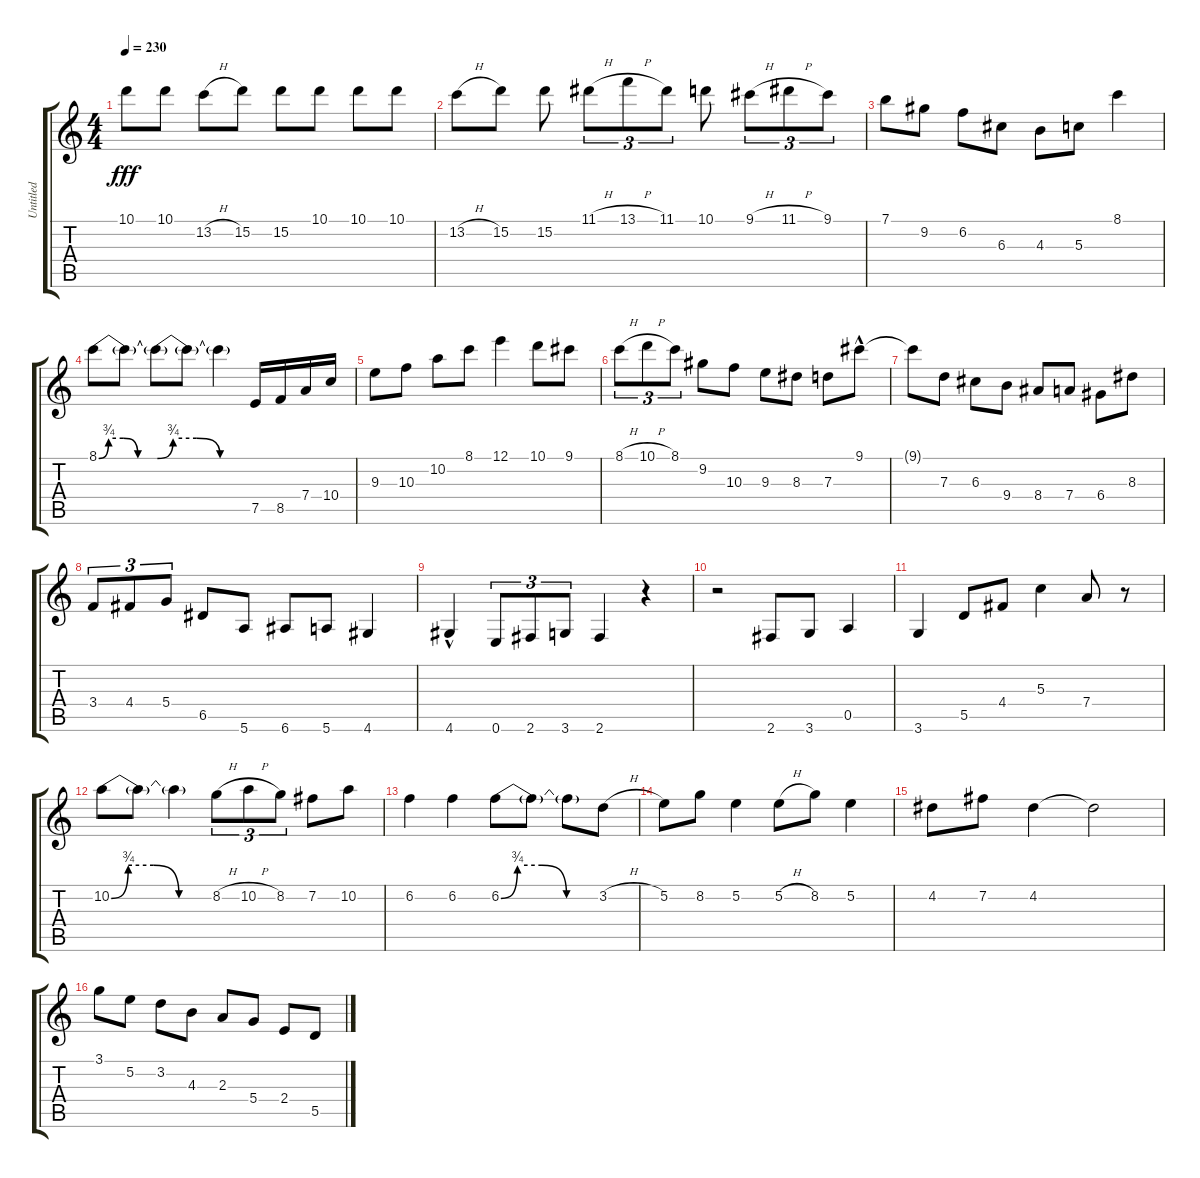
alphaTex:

\track ("Untitled" "Untitled") {instrument acousticguitarsteel}
\staff {score tabs}
\tuning (E4 B3 G3 D3 A2 E2) {hide}
\ts (4 4)
\tempo 230
\clef g2
\ks c
10.1.8{dy fff} 10.1.8 13.2{h}.8 15.2.8 15.2.8 10.1.8 10.1.8 10.1.8 |
13.2{h}.8 15.2.8 15.2.8 11.1{h}.8{tu (3 2)} 13.1{h}.8{tu (3 2)} 11.1.8{tu (3 2)} 10.1.8 9.1{h}.8{tu (3 2)} 11.1{h}.8{tu (3 2)} 9.1.8{tu (3 2)} |
7.1.8 9.2.8 6.2.8 6.3.8 4.3.8 5.3.8 8.1.4 |
8.1{be (custom 0 0 10 3 25 3 40 0 60 0)}.8 8.1{t}.8 8.1{be (custom 0 0 10 3 25 3 40 0 60 0) t}.8 8.1{t}.8 8.1{t}.4 7.5.16 8.5.16 7.4.16 10.4.16 |
9.3.8 10.3.8 10.2.8 8.1.8 12.1.4 10.1.8 9.1.8 |
8.1{h}.8{tu (3 2)} 10.1{h}.8{tu (3 2)} 8.1.8{tu (3 2)} 9.2.8 10.3.8 9.3.8 8.3.8 7.3.8 9.1{hac}.8 |
9.1{t}.8 7.3.8 6.3.8 9.4.8 8.4.8 7.4.8 6.4.8 8.3.8 |
3.4.8{tu (3 2)} 4.4.8{tu (3 2)} 5.4.8{tu (3 2)} 6.5.8 5.6.8 6.6.8 5.6.8 4.6.4 |
4.6{hac}.4 0.6.8{tu (3 2)} 2.6.8{tu (3 2)} 3.6.8{tu (3 2)} 2.6.4 r.4 |
r.2 2.6.8 3.6.8 0.5.4 |
3.6.4 5.5.8 4.4.8 5.3.4 7.4.8 r.8 |
10.2{be (custom 0 0 10 3 25 3 40 0 60 0)}.8 10.2{t}.8 10.2{t}.4 8.2{h}.8{tu (3 2)} 10.2{h}.8{tu (3 2)} 8.2.8{tu (3 2)} 7.2.8 10.2.8 |
6.2.4 6.2.4 6.2{be (custom 0 0 10 3 25 3 40 0 60 0)}.8 6.2{t}.8 6.2{t}.8 3.2{h}.8 |
5.2.8 8.2.8 5.2.4 5.2{h}.8 8.2.8 5.2.4 |
4.2.8 7.2.8 4.2.4 4.2{t}.2 |
3.1.8 5.2.8 3.2.8 4.3.8 2.3.8 5.4.8 2.4.8 5.5.8
